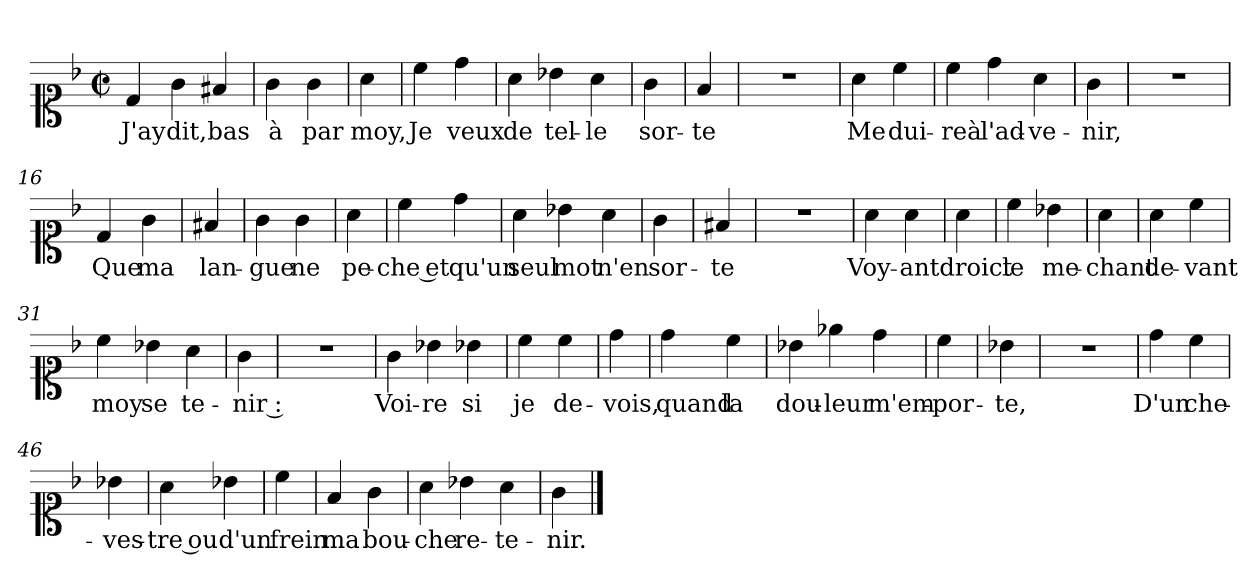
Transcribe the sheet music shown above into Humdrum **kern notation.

**kern	**text
*part1	*part1
*staff1	*staff1
*clefC1	*
*k[b-]	*
*F:	*
*M2/2	*
*met(c|)	*
=1	=1
4d	J'ay
4g	dit,
4f#X	bas
=3	=3
4g	à
4g	par
=4	=4
4a	moy,
=5	=5
4cc	Je
4dd	veux
=6	=6
4a	de
4b-X	tel-
4a	-le
=8	=8
4g	sor-
=9	=9
4f	-te
=10	=10
1r	.
=11	=11
4a	Me
4cc	dui-
=12	=12
4cc	-reà
4dd	l'ad-
4a	-ve-
=14	=14
4g	-nir,
=15	=15
1r	.
=16	=16
4d	Que
4g	ma
=17	=17
4f#X	lan-
=18	=18
4g	-gue
4g	ne
=19	=19
4a	pe-
=20	=20
4cc	-che et
4dd	qu'un
=21	=21
4a	seul
4b-X	mot
4a	n'en
=23	=23
4g	sor-
=24	=24
4f#X	-te
=25	=25
1r	.
=26	=26
4a	Voy-
4a	-ant
=27	=27
4a	droict
=28	=28
4cc	le
4b-X	me-
=29	=29
4a	-chant
=30	=30
4a	de-
4cc	-vant
=31	=31
4cc	moy
4b-X	se
4a	te-
=33	=33
4g	-nir :
=34	=34
1r	.
=35	=35
4g	Voi-
4b-X	-re
4b-X	si
=37	=37
4cc	je
4cc	de-
=38	=38
4dd	-vois,
=39	=39
4dd	quand
4cc	la
=40	=40
4b-X	dou-
4ee-X	-leur
4dd	m'em-
=42	=42
4cc	-por-
=43	=43
4b-X	-te,
=44	=44
1r	.
=45	=45
4dd	D'un
4cc	che-
=46	=46
4b-X	-ves-
=47	=47
4a	-tre ou
4b-X	d'un
=48	=48
4cc	frein
=49	=49
4f	ma
4g	bou-
=50	=50
4a	-che
4b-X	re-
4a	-te-
=52	=52
4g	-nir.
==	==
*-	*-
